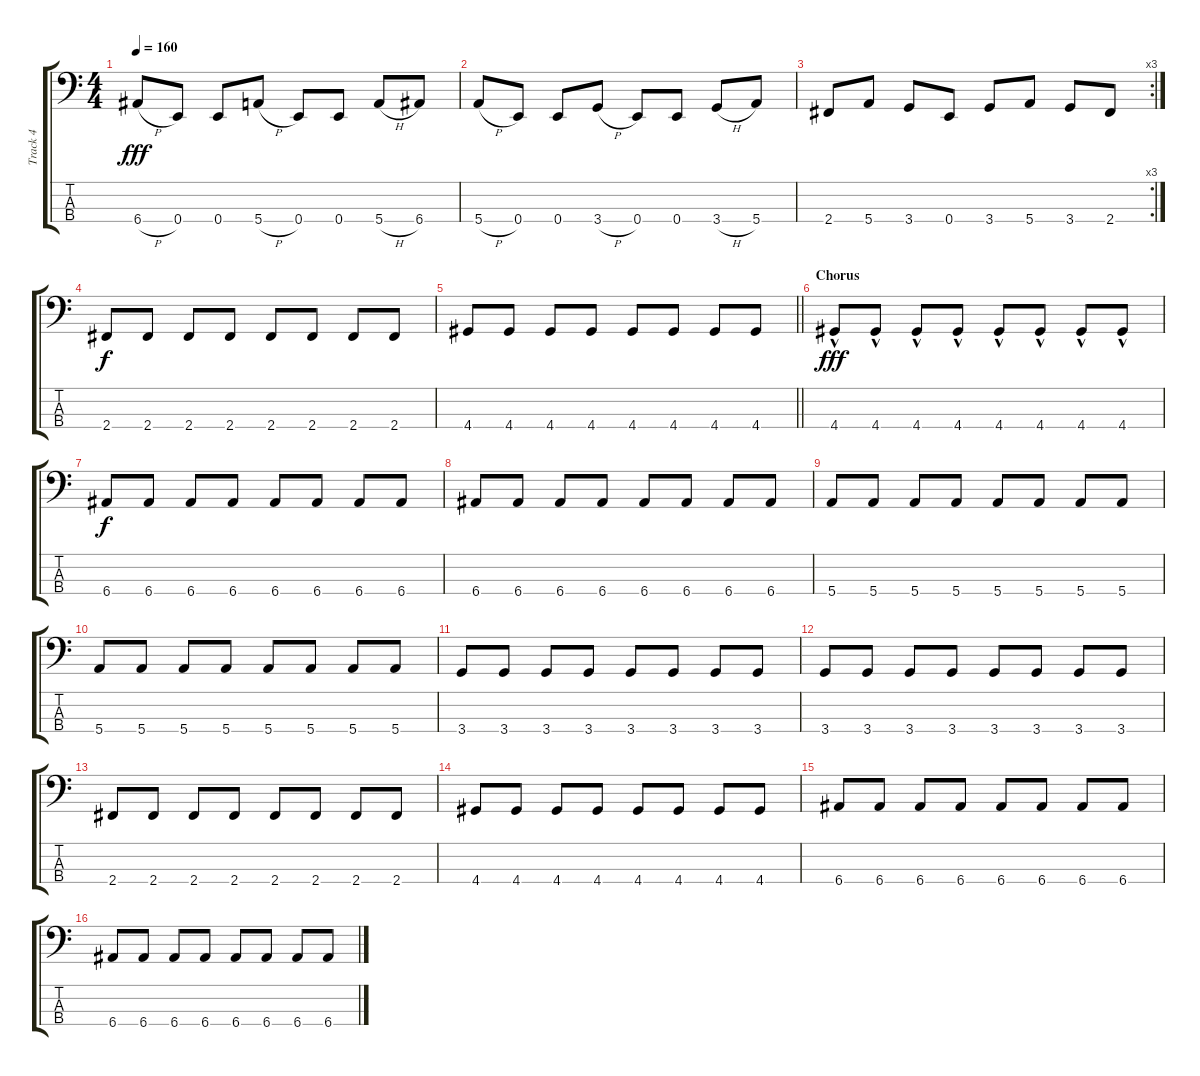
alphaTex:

\track ("Track 4" "Track 4") {instrument electricbassfinger}
\staff {score tabs}
\tuning (G2 D2 A1 E1) {hide}
\ts (4 4)
\section ("" "")
\tempo 160
\clef f4
\ks c
6.4{h}.8{dy fff} 0.4.8 0.4.8 5.4{h}.8 0.4.8 0.4.8 5.4{h}.8 6.4.8 |
5.4{h}.8 0.4.8 0.4.8 3.4{h}.8 0.4.8 0.4.8 3.4{h}.8 5.4.8 |
\rc 3
2.4.8 5.4.8 3.4.8 0.4.8 3.4.8 5.4.8 3.4.8 2.4.8 |
2.4.8{dy f} 2.4.8 2.4.8 2.4.8 2.4.8 2.4.8 2.4.8 2.4.8 |
\barLineRight lightlight
4.4.8 4.4.8 4.4.8 4.4.8 4.4.8 4.4.8 4.4.8 4.4.8 |
\section ("" "Chorus")
4.4{hac}.8{dy fff} 4.4{hac}.8 4.4{hac}.8 4.4{hac}.8 4.4{hac}.8 4.4{hac}.8 4.4{hac}.8 4.4{hac}.8 |
6.4.8{dy f} 6.4.8 6.4.8 6.4.8 6.4.8 6.4.8 6.4.8 6.4.8 |
6.4.8 6.4.8 6.4.8 6.4.8 6.4.8 6.4.8 6.4.8 6.4.8 |
5.4.8 5.4.8 5.4.8 5.4.8 5.4.8 5.4.8 5.4.8 5.4.8 |
5.4.8 5.4.8 5.4.8 5.4.8 5.4.8 5.4.8 5.4.8 5.4.8 |
3.4.8 3.4.8 3.4.8 3.4.8 3.4.8 3.4.8 3.4.8 3.4.8 |
3.4.8 3.4.8 3.4.8 3.4.8 3.4.8 3.4.8 3.4.8 3.4.8 |
2.4.8 2.4.8 2.4.8 2.4.8 2.4.8 2.4.8 2.4.8 2.4.8 |
4.4.8 4.4.8 4.4.8 4.4.8 4.4.8 4.4.8 4.4.8 4.4.8 |
6.4.8 6.4.8 6.4.8 6.4.8 6.4.8 6.4.8 6.4.8 6.4.8 |
6.4.8 6.4.8 6.4.8 6.4.8 6.4.8 6.4.8 6.4.8 6.4.8
